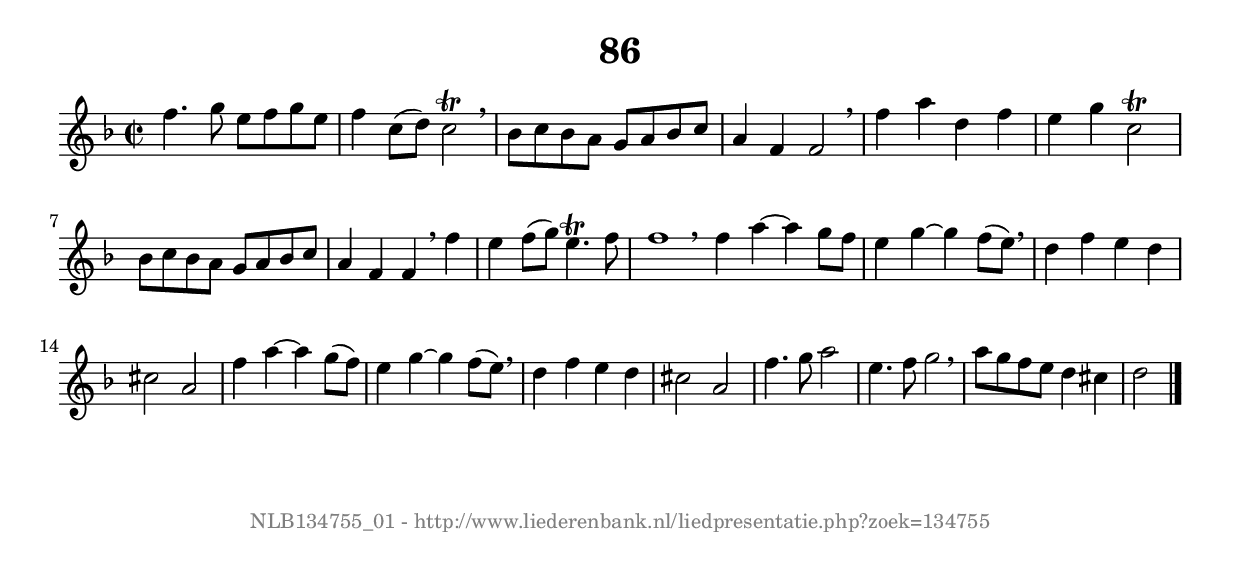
%
% produced by wce2krn 1.64 (7 June 2014)
%
\version"2.16"
#(append! paper-alist '(("long" . (cons (* 210 mm) (* 2000 mm)))))
#(set-default-paper-size "long")
sb = {\breathe}
mBreak = {\breathe }
bBreak = {\breathe }
x = {\once\override NoteHead #'style = #'cross }
gl=\glissando
itime={\override Staff.TimeSignature #'stencil = ##f }
ficta = {\once\set suggestAccidentals = ##t}
fine = {\once\override Score.RehearsalMark #'self-alignment-X = #1 \mark \markup {\italic{Fine}}}
dc = {\once\override Score.RehearsalMark #'self-alignment-X = #1 \mark \markup {\italic{D.C.}}}
dcf = {\once\override Score.RehearsalMark #'self-alignment-X = #1 \mark \markup {\italic{D.C. al Fine}}}
dcc = {\once\override Score.RehearsalMark #'self-alignment-X = #1 \mark \markup {\italic{D.C. al Coda}}}
ds = {\once\override Score.RehearsalMark #'self-alignment-X = #1 \mark \markup {\italic{D.S.}}}
dsf = {\once\override Score.RehearsalMark #'self-alignment-X = #1 \mark \markup {\italic{D.S. al Fine}}}
dsc = {\once\override Score.RehearsalMark #'self-alignment-X = #1 \mark \markup {\italic{D.S. al Coda}}}
pv = {\set Score.repeatCommands = #'((volta "1"))}
sv = {\set Score.repeatCommands = #'((volta "2"))}
tv = {\set Score.repeatCommands = #'((volta "3"))}
qv = {\set Score.repeatCommands = #'((volta "4"))}
xv = {\set Score.repeatCommands = #'((volta #f))}
\header{ tagline = ""
title = "86"
}
\score {{
\key f \major
\relative g'
{
\set melismaBusyProperties = #'()
\time 2/2
\tempo 4=120
\override Score.MetronomeMark #'transparent = ##t
\override Score.RehearsalMark #'break-visibility = #(vector #t #t #f)
f'4. g8 e f g e f4 c8( d) c2^\trill \sb bes8 c bes a g a bes c a4 f f2 \sb f'4 a d, f e g c,2^\trill bes8 c bes a g a bes c a4 f f \sb f' e f8( g) e4.^\trill f8 f1 \bar ":|:" \bBreak
f4 a~ a g8 f e4 g~ g f8( e) \sb d4 f e d cis2 a f'4 a~ a g8( f) e4 g~ g f8( e) \sb d4 f e d cis2 a f'4. g8 a2 e4. f8 g2 \sb a8 g f e d4 cis d2 \bar "|."
 }}
 \midi { }
 \layout {
            indent = 0.0\cm
}
}
\markup { \vspace #0 } \markup { \with-color #grey \fill-line { \center-column { \smaller "NLB134755_01 - http://www.liederenbank.nl/liedpresentatie.php?zoek=134755" } } }
